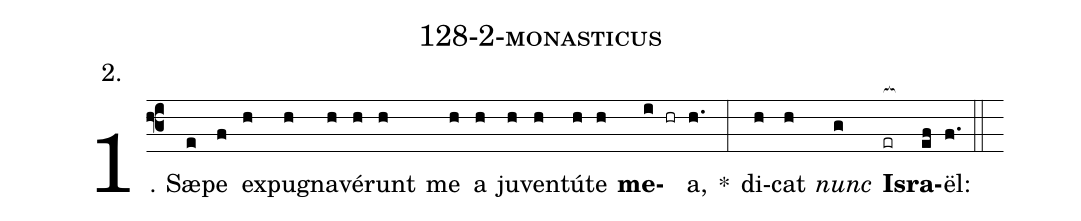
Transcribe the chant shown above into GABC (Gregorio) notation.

name: 128-2-monasticus;
annotation: 2.;
%%
(f3)1. Sæ(e)pe(f) ex(h)pu(h)gna(h)vé(h)runt(h) me(h) a(h) ju(h)ven(h)tú(h)te(h) <b>me</b>(i hr)a,(h.) *(:) di(h)cat(h) <i>nunc</i>(g) <b>Is</b>(er[ocb:1{])<b>ra</b>(ef[ocb:0}])ël:(f.) (::)
